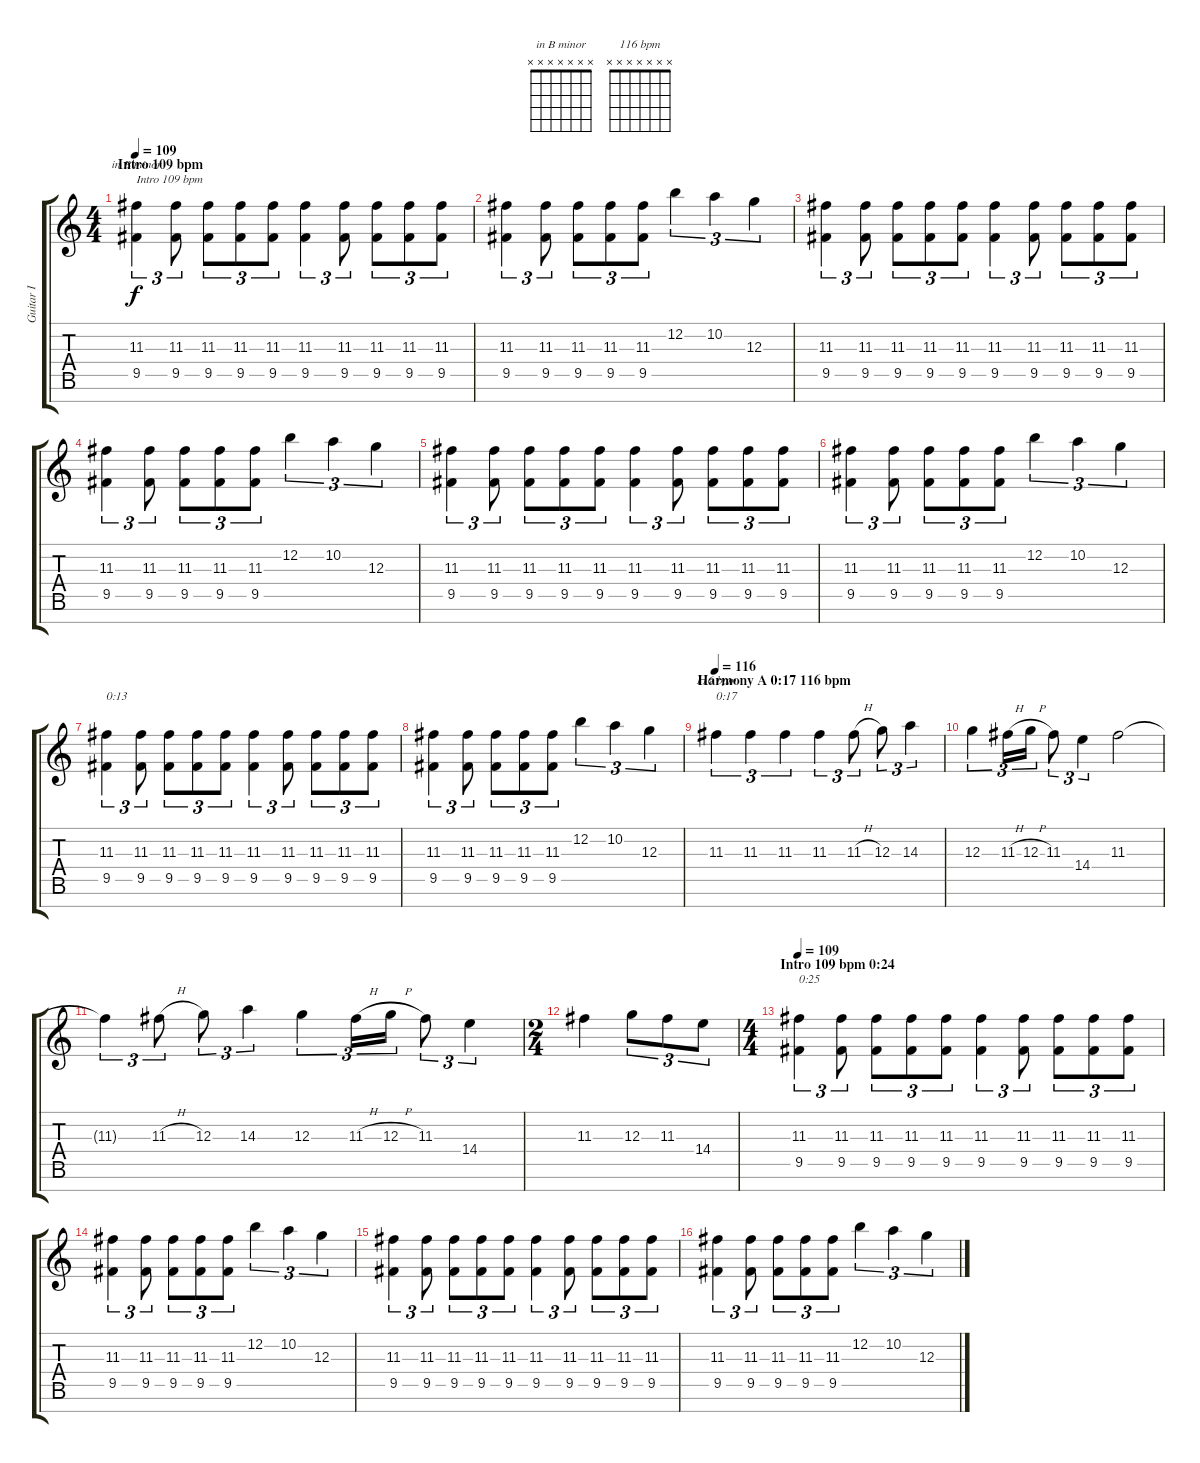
\track ("Guitar I" "Guitar I") {instrument distortionguitar}
\staff {score tabs}
\tuning (E4 B3 G3 D3 A2 E2 B1) {hide}
\chord ("in B minor" x x x x x x x)
\chord ("116 bpm" x x x x x x x)
\ts (4 4)
\section ("" "Intro 109 bpm")
\tempo 109
\clef g2
\ks c
(11.3 9.5).4{tu (3 2) ch "in B minor" txt "Intro 109 bpm" dy f instrument distortionguitar} (11.3 9.5).8{tu (3 2)} (11.3 9.5).8{tu (3 2)} (11.3 9.5).8{tu (3 2)} (11.3 9.5).8{tu (3 2)} (11.3 9.5).4{tu (3 2)} (11.3 9.5).8{tu (3 2)} (11.3 9.5).8{tu (3 2)} (11.3 9.5).8{tu (3 2)} (11.3 9.5).8{tu (3 2)} |
(11.3 9.5).4{tu (3 2)} (11.3 9.5).8{tu (3 2)} (11.3 9.5).8{tu (3 2)} (11.3 9.5).8{tu (3 2)} (11.3 9.5).8{tu (3 2)} 12.2.4{tu (3 2)} 10.2.4{tu (3 2)} 12.3.4{tu (3 2)} |
(11.3 9.5).4{tu (3 2)} (11.3 9.5).8{tu (3 2)} (11.3 9.5).8{tu (3 2)} (11.3 9.5).8{tu (3 2)} (11.3 9.5).8{tu (3 2)} (11.3 9.5).4{tu (3 2)} (11.3 9.5).8{tu (3 2)} (11.3 9.5).8{tu (3 2)} (11.3 9.5).8{tu (3 2)} (11.3 9.5).8{tu (3 2)} |
(11.3 9.5).4{tu (3 2)} (11.3 9.5).8{tu (3 2)} (11.3 9.5).8{tu (3 2)} (11.3 9.5).8{tu (3 2)} (11.3 9.5).8{tu (3 2)} 12.2.4{tu (3 2)} 10.2.4{tu (3 2)} 12.3.4{tu (3 2)} |
(11.3 9.5).4{tu (3 2)} (11.3 9.5).8{tu (3 2)} (11.3 9.5).8{tu (3 2)} (11.3 9.5).8{tu (3 2)} (11.3 9.5).8{tu (3 2)} (11.3 9.5).4{tu (3 2)} (11.3 9.5).8{tu (3 2)} (11.3 9.5).8{tu (3 2)} (11.3 9.5).8{tu (3 2)} (11.3 9.5).8{tu (3 2)} |
(11.3 9.5).4{tu (3 2)} (11.3 9.5).8{tu (3 2)} (11.3 9.5).8{tu (3 2)} (11.3 9.5).8{tu (3 2)} (11.3 9.5).8{tu (3 2)} 12.2.4{tu (3 2)} 10.2.4{tu (3 2)} 12.3.4{tu (3 2)} |
(11.3 9.5).4{tu (3 2) txt "0:13"} (11.3 9.5).8{tu (3 2)} (11.3 9.5).8{tu (3 2)} (11.3 9.5).8{tu (3 2)} (11.3 9.5).8{tu (3 2)} (11.3 9.5).4{tu (3 2)} (11.3 9.5).8{tu (3 2)} (11.3 9.5).8{tu (3 2)} (11.3 9.5).8{tu (3 2)} (11.3 9.5).8{tu (3 2)} |
(11.3 9.5).4{tu (3 2)} (11.3 9.5).8{tu (3 2)} (11.3 9.5).8{tu (3 2)} (11.3 9.5).8{tu (3 2)} (11.3 9.5).8{tu (3 2)} 12.2.4{tu (3 2)} 10.2.4{tu (3 2)} 12.3.4{tu (3 2)} |
\section ("" "Harmony A 0:17 116 bpm")
\tempo 116
11.3.4{tu (3 2) ch "116 bpm" txt "0:17"} 11.3.4{tu (3 2)} 11.3.4{tu (3 2)} 11.3.4{tu (3 2)} 11.3{h}.8{tu (3 2)} 12.3.8{tu (3 2)} 14.3.4{tu (3 2)} |
12.3.4{tu (3 2)} 11.3{h}.16{tu (3 2)} 12.3{h}.16{tu (3 2)} 11.3.8{tu (3 2)} 14.4.4{tu (3 2)} 11.3.2 |
11.3{t}.4{tu (3 2)} 11.3{h}.8{tu (3 2)} 12.3.8{tu (3 2)} 14.3.4{tu (3 2)} 12.3.4{tu (3 2)} 11.3{h}.16{tu (3 2)} 12.3{h}.16{tu (3 2)} 11.3.8{tu (3 2)} 14.4.4{tu (3 2)} |
\ts (2 4)
11.3.4 12.3.8{tu (3 2)} 11.3.8{tu (3 2)} 14.4.8{tu (3 2)} |
\ts (4 4)
\section ("" "Intro 109 bpm 0:24")
\tempo 109
(11.3 9.5).4{tu (3 2) txt "0:25"} (11.3 9.5).8{tu (3 2)} (11.3 9.5).8{tu (3 2)} (11.3 9.5).8{tu (3 2)} (11.3 9.5).8{tu (3 2)} (11.3 9.5).4{tu (3 2)} (11.3 9.5).8{tu (3 2)} (11.3 9.5).8{tu (3 2)} (11.3 9.5).8{tu (3 2)} (11.3 9.5).8{tu (3 2)} |
(11.3 9.5).4{tu (3 2)} (11.3 9.5).8{tu (3 2)} (11.3 9.5).8{tu (3 2)} (11.3 9.5).8{tu (3 2)} (11.3 9.5).8{tu (3 2)} 12.2.4{tu (3 2)} 10.2.4{tu (3 2)} 12.3.4{tu (3 2)} |
(11.3 9.5).4{tu (3 2)} (11.3 9.5).8{tu (3 2)} (11.3 9.5).8{tu (3 2)} (11.3 9.5).8{tu (3 2)} (11.3 9.5).8{tu (3 2)} (11.3 9.5).4{tu (3 2)} (11.3 9.5).8{tu (3 2)} (11.3 9.5).8{tu (3 2)} (11.3 9.5).8{tu (3 2)} (11.3 9.5).8{tu (3 2)} |
(11.3 9.5).4{tu (3 2)} (11.3 9.5).8{tu (3 2)} (11.3 9.5).8{tu (3 2)} (11.3 9.5).8{tu (3 2)} (11.3 9.5).8{tu (3 2)} 12.2.4{tu (3 2)} 10.2.4{tu (3 2)} 12.3.4{tu (3 2)}
